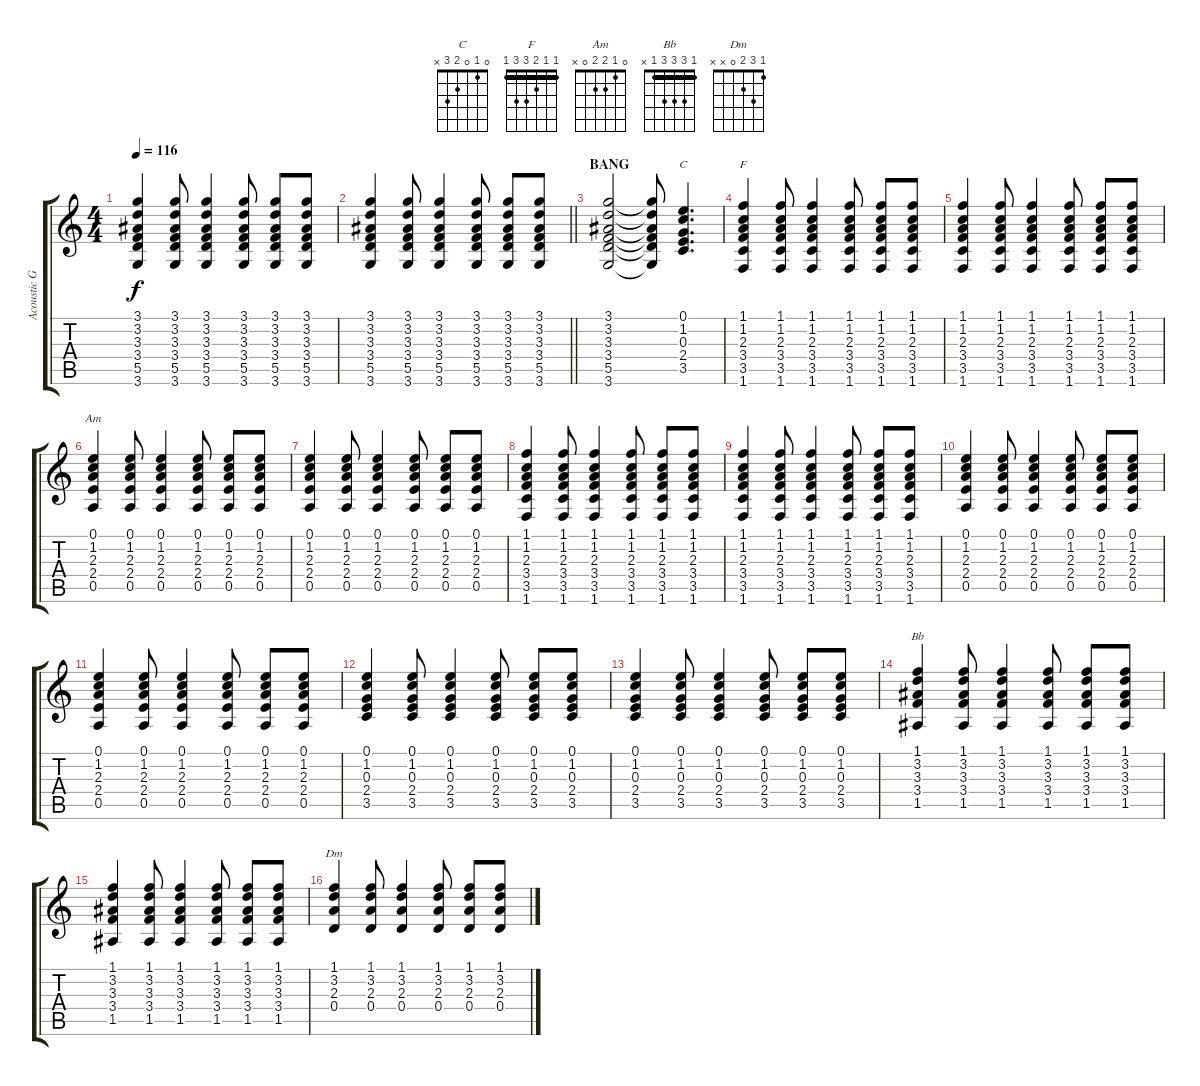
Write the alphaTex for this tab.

\track ("Acoustic Guitar" "Acoustic G") {instrument acousticguitarsteel}
\staff {score tabs}
\tuning (E4 B3 G3 D3 A2 E2) {hide}
\chord ("C" 0 1 0 2 3 x)
\chord ("F" 1 1 2 3 3 1) {barre 1}
\chord ("Am" 0 1 2 2 0 x)
\chord ("Bb" 1 3 3 3 1 x) {barre 1}
\chord ("Dm" 1 3 2 0 x x)
\ts (4 4)
\tempo 116
\clef g2
\ks c
(3.1 3.2 3.3 3.4 5.5 3.6).4{dy f} (3.1 3.2 3.3 3.4 5.5 3.6).8 (3.1 3.2 3.3 3.4 5.5 3.6).4 (3.1 3.2 3.3 3.4 5.5 3.6).8 (3.1 3.2 3.3 3.4 5.5 3.6).8 (3.1 3.2 3.3 3.4 5.5 3.6).8 |
\barLineRight lightlight
(3.1 3.2 3.3 3.4 5.5 3.6).4 (3.1 3.2 3.3 3.4 5.5 3.6).8 (3.1 3.2 3.3 3.4 5.5 3.6).4 (3.1 3.2 3.3 3.4 5.5 3.6).8 (3.1 3.2 3.3 3.4 5.5 3.6).8 (3.1 3.2 3.3 3.4 5.5 3.6).8 |
\section ("" "BANG")
(3.1 3.2 3.3 3.4 5.5 3.6).2 (3.1{t} 3.2{t} 3.3{t} 3.4{t} 5.5{t} 3.6{t}).8 (0.1 1.2 0.3 2.4 3.5).4{d ch "C"} |
(1.1 1.2 2.3 3.4 3.5 1.6).4{ch "F"} (1.1 1.2 2.3 3.4 3.5 1.6).8 (1.1 1.2 2.3 3.4 3.5 1.6).4 (1.1 1.2 2.3 3.4 3.5 1.6).8 (1.1 1.2 2.3 3.4 3.5 1.6).8 (1.1 1.2 2.3 3.4 3.5 1.6).8 |
(1.1 1.2 2.3 3.4 3.5 1.6).4 (1.1 1.2 2.3 3.4 3.5 1.6).8 (1.1 1.2 2.3 3.4 3.5 1.6).4 (1.1 1.2 2.3 3.4 3.5 1.6).8 (1.1 1.2 2.3 3.4 3.5 1.6).8 (1.1 1.2 2.3 3.4 3.5 1.6).8 |
(0.1 1.2 2.3 2.4 0.5).4{ch "Am"} (0.1 1.2 2.3 2.4 0.5).8 (0.1 1.2 2.3 2.4 0.5).4 (0.1 1.2 2.3 2.4 0.5).8 (0.1 1.2 2.3 2.4 0.5).8 (0.1 1.2 2.3 2.4 0.5).8 |
(0.1 1.2 2.3 2.4 0.5).4 (0.1 1.2 2.3 2.4 0.5).8 (0.1 1.2 2.3 2.4 0.5).4 (0.1 1.2 2.3 2.4 0.5).8 (0.1 1.2 2.3 2.4 0.5).8 (0.1 1.2 2.3 2.4 0.5).8 |
(1.1 1.2 2.3 3.4 3.5 1.6).4 (1.1 1.2 2.3 3.4 3.5 1.6).8 (1.1 1.2 2.3 3.4 3.5 1.6).4 (1.1 1.2 2.3 3.4 3.5 1.6).8 (1.1 1.2 2.3 3.4 3.5 1.6).8 (1.1 1.2 2.3 3.4 3.5 1.6).8 |
(1.1 1.2 2.3 3.4 3.5 1.6).4 (1.1 1.2 2.3 3.4 3.5 1.6).8 (1.1 1.2 2.3 3.4 3.5 1.6).4 (1.1 1.2 2.3 3.4 3.5 1.6).8 (1.1 1.2 2.3 3.4 3.5 1.6).8 (1.1 1.2 2.3 3.4 3.5 1.6).8 |
(0.1 1.2 2.3 2.4 0.5).4 (0.1 1.2 2.3 2.4 0.5).8 (0.1 1.2 2.3 2.4 0.5).4 (0.1 1.2 2.3 2.4 0.5).8 (0.1 1.2 2.3 2.4 0.5).8 (0.1 1.2 2.3 2.4 0.5).8 |
(0.1 1.2 2.3 2.4 0.5).4 (0.1 1.2 2.3 2.4 0.5).8 (0.1 1.2 2.3 2.4 0.5).4 (0.1 1.2 2.3 2.4 0.5).8 (0.1 1.2 2.3 2.4 0.5).8 (0.1 1.2 2.3 2.4 0.5).8 |
(0.1 1.2 0.3 2.4 3.5).4 (0.1 1.2 0.3 2.4 3.5).8 (0.1 1.2 0.3 2.4 3.5).4 (0.1 1.2 0.3 2.4 3.5).8 (0.1 1.2 0.3 2.4 3.5).8 (0.1 1.2 0.3 2.4 3.5).8 |
(0.1 1.2 0.3 2.4 3.5).4 (0.1 1.2 0.3 2.4 3.5).8 (0.1 1.2 0.3 2.4 3.5).4 (0.1 1.2 0.3 2.4 3.5).8 (0.1 1.2 0.3 2.4 3.5).8 (0.1 1.2 0.3 2.4 3.5).8 |
(1.1 3.2 3.3 3.4 1.5).4{ch "Bb"} (1.1 3.2 3.3 3.4 1.5).8 (1.1 3.2 3.3 3.4 1.5).4 (1.1 3.2 3.3 3.4 1.5).8 (1.1 3.2 3.3 3.4 1.5).8 (1.1 3.2 3.3 3.4 1.5).8 |
(1.1 3.2 3.3 3.4 1.5).4 (1.1 3.2 3.3 3.4 1.5).8 (1.1 3.2 3.3 3.4 1.5).4 (1.1 3.2 3.3 3.4 1.5).8 (1.1 3.2 3.3 3.4 1.5).8 (1.1 3.2 3.3 3.4 1.5).8 |
(1.1 3.2 2.3 0.4).4{ch "Dm"} (1.1 3.2 2.3 0.4).8 (1.1 3.2 2.3 0.4).4 (1.1 3.2 2.3 0.4).8 (1.1 3.2 2.3 0.4).8 (1.1 3.2 2.3 0.4).8
